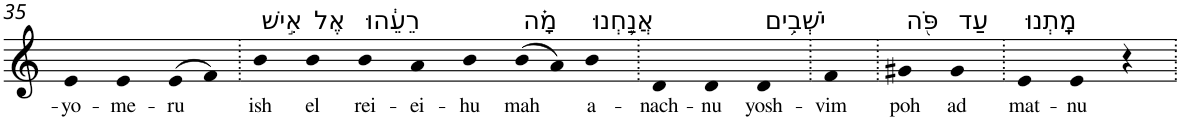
**kern	**text
*part1	*part1
*staff1	*staff1
*I"Piano	*
*I'Pno	*
!!LO:PB:g=z
*clefG2	*
*k[]	*
=35	=35
!	!LO:LY:b
4e	-yo-
!	!LO:LY:b
4e	-me-
!	!LO:LY:b
(>8e	-ru
8f)	.
=36.	=36.
!LO:TX:a:t=אִ֣ישׁ	!
!	!LO:LY:b
4b	ish
!LO:TX:a:t=אֶל	!
!	!LO:LY:b
4b	el
!LO:TX:a:t=רֵעֵ֔הוּ	!
!	!LO:LY:b
4b	rei-
!	!LO:LY:b
4a	-ei-
!	!LO:LY:b
4b	-hu
!LO:TX:a:t=מָ֗ה	!
!	!LO:LY:b
(>8b	mah
8a)	.
!LO:TX:a:t=אֲנַ֛חְנוּ	!
!	!LO:LY:b
4b	a-
=37.	=37.
!	!LO:LY:b
4d	-nach-
!	!LO:LY:b
4d	-nu
!LO:TX:a:t=יֹשְׁבִ֥ים	!
!	!LO:LY:b
4d	yosh-
=38.	=38.
!	!LO:LY:b
4f	-vim
=39.	=39.
!LO:TX:a:t=פֹּ֖ה	!
!	!LO:LY:b
4g#X	poh
!LO:TX:a:t=עַד	!
!	!LO:LY:b
4g#	ad
=40.	=40.
!LO:TX:a:t=מָֽתְנוּ	!
!	!LO:LY:b
4e	mat-
!	!LO:LY:b
4e	-nu
4r	.
=.	=.
*-	*-
